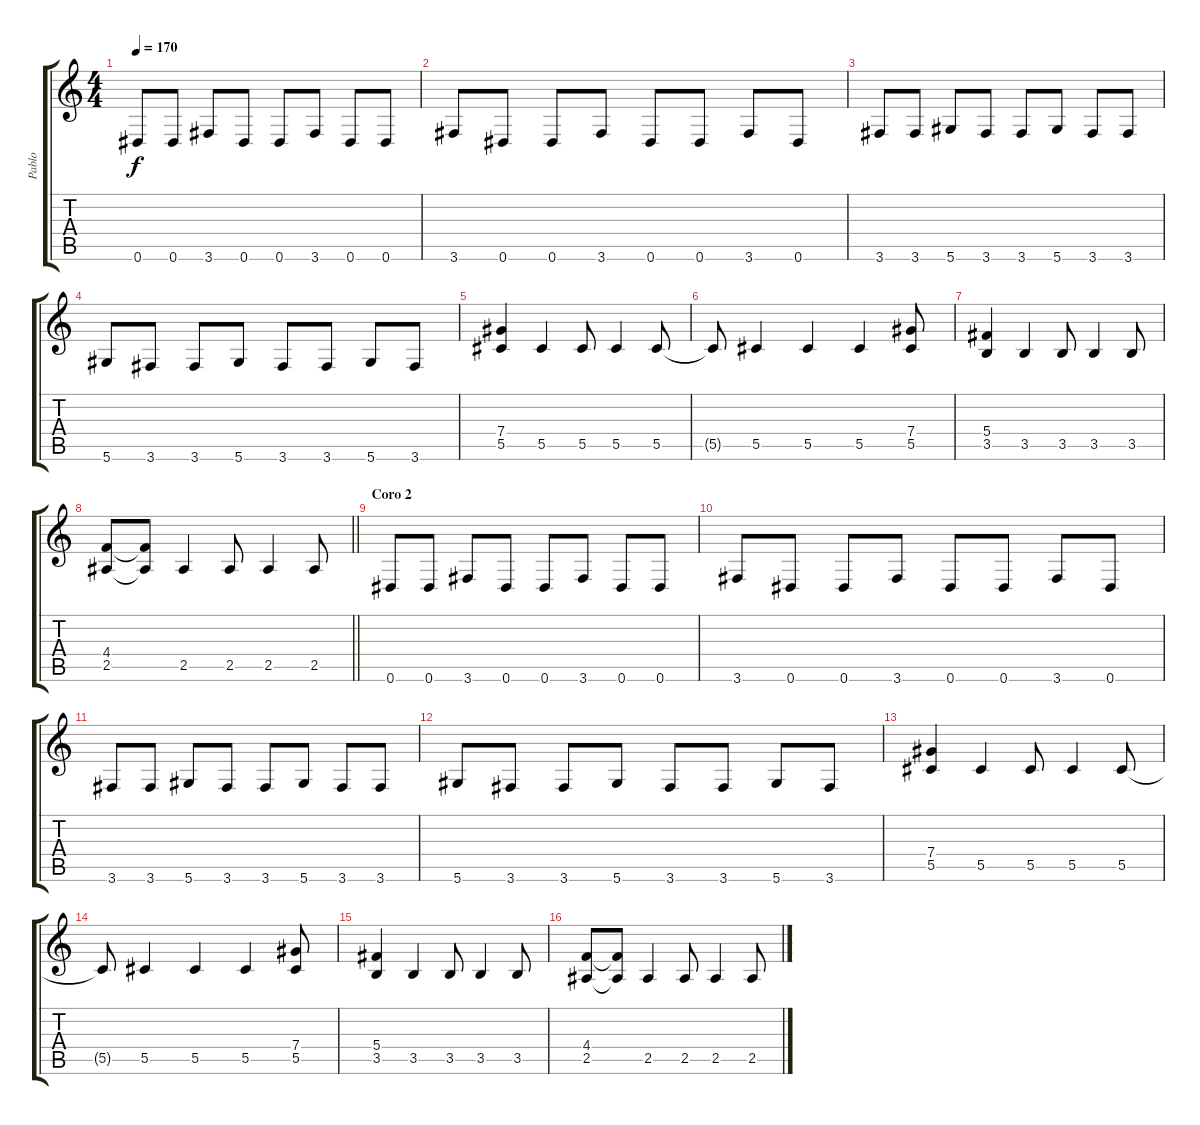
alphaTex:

\track ("Pablo" "Pablo") {instrument distortionguitar}
\staff {score tabs}
\tuning (Eb4 Bb3 Gb3 Db3 Ab2 Eb2) {hide}
\ts (4 4)
\tempo 170
\clef g2
\ks c
0.6.8{dy f volume 13} 0.6.8 3.6.8 0.6.8 0.6.8 3.6.8 0.6.8 0.6.8 |
3.6.8 0.6.8 0.6.8 3.6.8 0.6.8 0.6.8 3.6.8 0.6.8 |
3.6.8 3.6.8 5.6.8 3.6.8 3.6.8 5.6.8 3.6.8 3.6.8 |
5.6.8 3.6.8 3.6.8 5.6.8 3.6.8 3.6.8 5.6.8 3.6.8 |
(7.4 5.5).4 5.5.4 5.5.8 5.5.4 5.5.8 |
5.5{t}.8 5.5.4 5.5.4 5.5.4 (7.4 5.5).8 |
(5.4 3.5).4 3.5.4 3.5.8 3.5.4 3.5.8 |
\barLineRight lightlight
(4.4 2.5).8 (4.4{t} 2.5{t}).8 2.5.4 2.5.8 2.5.4 2.5.8 |
\section ("" "Coro 2")
0.6.8{volume 13} 0.6.8 3.6.8 0.6.8 0.6.8 3.6.8 0.6.8 0.6.8 |
3.6.8 0.6.8 0.6.8 3.6.8 0.6.8 0.6.8 3.6.8 0.6.8 |
3.6.8 3.6.8 5.6.8 3.6.8 3.6.8 5.6.8 3.6.8 3.6.8 |
5.6.8 3.6.8 3.6.8 5.6.8 3.6.8 3.6.8 5.6.8 3.6.8 |
(7.4 5.5).4 5.5.4 5.5.8 5.5.4 5.5.8 |
5.5{t}.8 5.5.4 5.5.4 5.5.4 (7.4 5.5).8 |
(5.4 3.5).4 3.5.4 3.5.8 3.5.4 3.5.8 |
(4.4 2.5).8 (4.4{t} 2.5{t}).8 2.5.4 2.5.8 2.5.4 2.5.8
